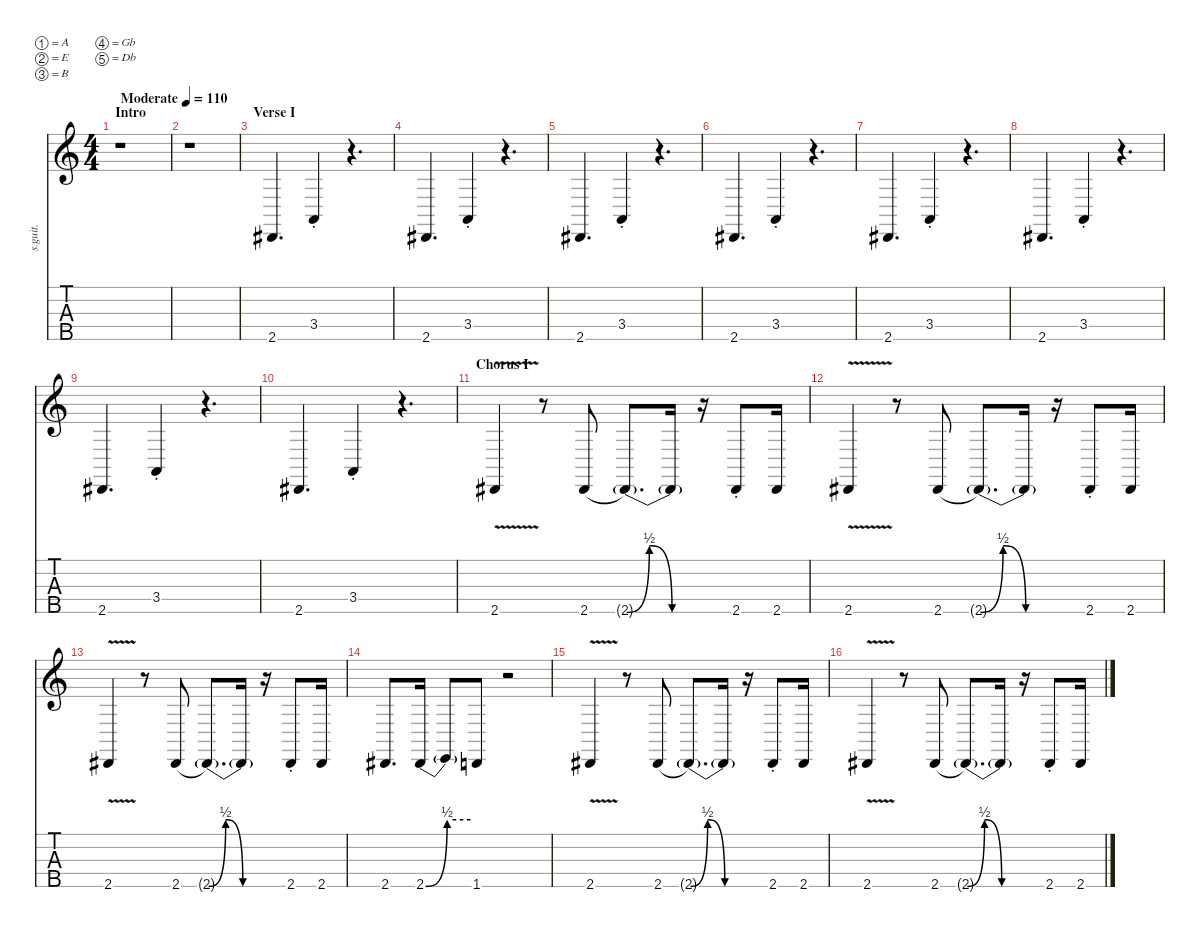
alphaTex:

\defaultSystemsLayout 4
\hideDynamics
\bracketExtendMode nobrackets
\track ("Sam River" "s.guit.") {instrument electricbassfinger}
\staff {score tabs}
\tuning (A2 E2 B1 Gb1 Db1)
\ts (4 4)
\beaming (8 2 2 2 2)
\section ("" "Intro")
\tempo (110 "Moderate")
\clef g2
\ks c
r.1{dy ff instrument electricbassfinger} |
r.1 |
\section ("" "Verse I")
2.5{acc #}.4{d lyrics (0 "") lyrics (1 "") lyrics (2 "") lyrics (3 "") lyrics (4 "")} 3.4{st}.4{lyrics (0 "") lyrics (1 "") lyrics (2 "") lyrics (3 "") lyrics (4 "")} r.4{d} |
2.5{acc #}.4{d lyrics (0 "") lyrics (1 "") lyrics (2 "") lyrics (3 "") lyrics (4 "")} 3.4{st}.4{lyrics (0 "") lyrics (1 "") lyrics (2 "") lyrics (3 "") lyrics (4 "")} r.4{d} |
2.5{acc #}.4{d lyrics (0 "") lyrics (1 "") lyrics (2 "") lyrics (3 "") lyrics (4 "")} 3.4{st}.4{lyrics (0 "") lyrics (1 "") lyrics (2 "") lyrics (3 "") lyrics (4 "")} r.4{d} |
2.5{acc #}.4{d lyrics (0 "") lyrics (1 "") lyrics (2 "") lyrics (3 "") lyrics (4 "")} 3.4{st}.4{lyrics (0 "") lyrics (1 "") lyrics (2 "") lyrics (3 "") lyrics (4 "")} r.4{d} |
2.5{acc #}.4{d lyrics (0 "") lyrics (1 "") lyrics (2 "") lyrics (3 "") lyrics (4 "")} 3.4{st}.4{lyrics (0 "") lyrics (1 "") lyrics (2 "") lyrics (3 "") lyrics (4 "")} r.4{d} |
2.5{acc #}.4{d lyrics (0 "") lyrics (1 "") lyrics (2 "") lyrics (3 "") lyrics (4 "")} 3.4{st}.4{lyrics (0 "") lyrics (1 "") lyrics (2 "") lyrics (3 "") lyrics (4 "")} r.4{d} |
2.5{acc #}.4{d lyrics (0 "") lyrics (1 "") lyrics (2 "") lyrics (3 "") lyrics (4 "")} 3.4{st}.4{lyrics (0 "") lyrics (1 "") lyrics (2 "") lyrics (3 "") lyrics (4 "")} r.4{d} |
2.5{acc #}.4{d lyrics (0 "") lyrics (1 "") lyrics (2 "") lyrics (3 "") lyrics (4 "")} 3.4{st}.4{lyrics (0 "") lyrics (1 "") lyrics (2 "") lyrics (3 "") lyrics (4 "")} r.4{d} |
\section ("" "Chorus I")
2.5{v acc #}.4{lyrics (0 "") lyrics (1 "") lyrics (2 "") lyrics (3 "") lyrics (4 "")} r.8 2.5{be (hold 0 0 60 0) acc #}.8{lyrics (0 "") lyrics (1 "") lyrics (2 "") lyrics (3 "") lyrics (4 "")} 2.5{be (bendrelease 0 0 30 2 30 2 60 0) t acc #}.8{d lyrics (0 "") lyrics (1 "") lyrics (2 "") lyrics (3 "") lyrics (4 "")} 2.5{be (hold 0 0 60 0) t acc #}.16{lyrics (0 "") lyrics (1 "") lyrics (2 "") lyrics (3 "") lyrics (4 "")} r.16 2.5{st acc #}.8{lyrics (0 "") lyrics (1 "") lyrics (2 "") lyrics (3 "") lyrics (4 "")} 2.5{acc #}.16{lyrics (0 "") lyrics (1 "") lyrics (2 "") lyrics (3 "") lyrics (4 "")} |
2.5{v acc #}.4{lyrics (0 "") lyrics (1 "") lyrics (2 "") lyrics (3 "") lyrics (4 "")} r.8 2.5{be (hold 0 0 60 0) acc #}.8{lyrics (0 "") lyrics (1 "") lyrics (2 "") lyrics (3 "") lyrics (4 "")} 2.5{be (bendrelease 0 0 30 2 30 2 60 0) t acc #}.8{d lyrics (0 "") lyrics (1 "") lyrics (2 "") lyrics (3 "") lyrics (4 "")} 2.5{be (hold 0 0 60 0) t acc #}.16{lyrics (0 "") lyrics (1 "") lyrics (2 "") lyrics (3 "") lyrics (4 "")} r.16 2.5{st acc #}.8{lyrics (0 "") lyrics (1 "") lyrics (2 "") lyrics (3 "") lyrics (4 "")} 2.5{acc #}.16{lyrics (0 "") lyrics (1 "") lyrics (2 "") lyrics (3 "") lyrics (4 "")} |
2.5{v acc #}.4{lyrics (0 "") lyrics (1 "") lyrics (2 "") lyrics (3 "") lyrics (4 "")} r.8 2.5{be (hold 0 0 60 0) acc #}.8{lyrics (0 "") lyrics (1 "") lyrics (2 "") lyrics (3 "") lyrics (4 "")} 2.5{be (bendrelease 0 0 30 2 30 2 60 0) t acc #}.8{d lyrics (0 "") lyrics (1 "") lyrics (2 "") lyrics (3 "") lyrics (4 "")} 2.5{be (hold 0 0 60 0) t acc #}.16{lyrics (0 "") lyrics (1 "") lyrics (2 "") lyrics (3 "") lyrics (4 "")} r.16 2.5{st acc #}.8{lyrics (0 "") lyrics (1 "") lyrics (2 "") lyrics (3 "") lyrics (4 "")} 2.5{acc #}.16{lyrics (0 "") lyrics (1 "") lyrics (2 "") lyrics (3 "") lyrics (4 "")} |
2.5{acc #}.8{d lyrics (0 "") lyrics (1 "") lyrics (2 "") lyrics (3 "") lyrics (4 "")} 2.5{be (bend 0 0 60 2) acc #}.16{lyrics (0 "") lyrics (1 "") lyrics (2 "") lyrics (3 "") lyrics (4 "")} 2.5{be (hold 0 2 60 2) t}.8{lyrics (0 "") lyrics (1 "") lyrics (2 "") lyrics (3 "") lyrics (4 "")} 1.5.8{lyrics (0 "") lyrics (1 "") lyrics (2 "") lyrics (3 "") lyrics (4 "")} r.2 |
2.5{v acc #}.4{lyrics (0 "") lyrics (1 "") lyrics (2 "") lyrics (3 "") lyrics (4 "")} r.8 2.5{be (hold 0 0 60 0) acc #}.8{lyrics (0 "") lyrics (1 "") lyrics (2 "") lyrics (3 "") lyrics (4 "")} 2.5{be (bendrelease 0 0 30 2 30 2 60 0) t acc #}.8{d lyrics (0 "") lyrics (1 "") lyrics (2 "") lyrics (3 "") lyrics (4 "")} 2.5{be (hold 0 0 60 0) t acc #}.16{lyrics (0 "") lyrics (1 "") lyrics (2 "") lyrics (3 "") lyrics (4 "")} r.16 2.5{st acc #}.8{lyrics (0 "") lyrics (1 "") lyrics (2 "") lyrics (3 "") lyrics (4 "")} 2.5{acc #}.16{lyrics (0 "") lyrics (1 "") lyrics (2 "") lyrics (3 "") lyrics (4 "")} |
2.5{v acc #}.4{lyrics (0 "") lyrics (1 "") lyrics (2 "") lyrics (3 "") lyrics (4 "")} r.8 2.5{be (hold 0 0 60 0) acc #}.8{lyrics (0 "") lyrics (1 "") lyrics (2 "") lyrics (3 "") lyrics (4 "")} 2.5{be (bendrelease 0 0 30 2 30 2 60 0) t acc #}.8{d lyrics (0 "") lyrics (1 "") lyrics (2 "") lyrics (3 "") lyrics (4 "")} 2.5{be (hold 0 0 60 0) t acc #}.16{lyrics (0 "") lyrics (1 "") lyrics (2 "") lyrics (3 "") lyrics (4 "")} r.16 2.5{st acc #}.8{lyrics (0 "") lyrics (1 "") lyrics (2 "") lyrics (3 "") lyrics (4 "")} 2.5{acc #}.16{lyrics (0 "") lyrics (1 "") lyrics (2 "") lyrics (3 "") lyrics (4 "")}
